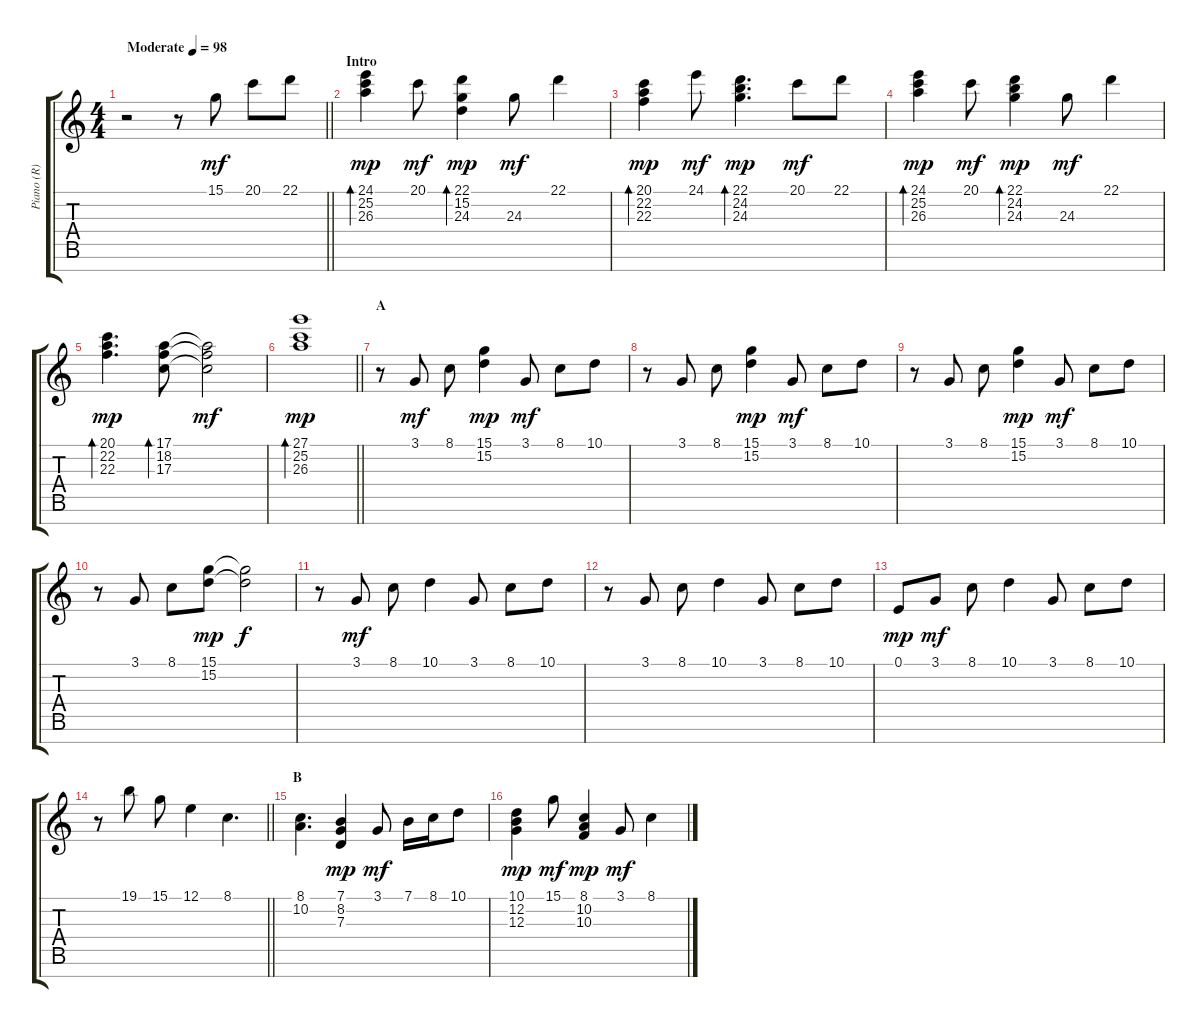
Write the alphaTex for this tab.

\track ("Piano (R)" "Piano (R)") {instrument acousticgrandpiano}
\staff {score tabs}
\tuning (E4 B3 G3 D3 A2 E2 B1) {hide}
\ts (4 4)
\tempo (98 "Moderate")
\clef g2
\barLineRight lightlight
\ks c
r.2{dy mf instrument acousticgrandpiano} r.8 15.1.8 20.1.8 22.1.8 |
\section ("" "Intro")
(24.1 25.2 26.3).4{bd 60 dy mp} 20.1.8{dy mf} (22.1 15.2 24.3).4{bd 60 dy mp} 24.3.8{dy mf} 22.1.4 |
(20.1 22.2 22.3).4{bd 60 dy mp} 24.1.8{dy mf} (22.1 24.2 24.3).4{d bd 60 dy mp} 20.1.8{dy mf} 22.1.8 |
(24.1 25.2 26.3).4{bd 60 dy mp} 20.1.8{dy mf} (22.1 24.2 24.3).4{bd 60 dy mp} 24.3.8{dy mf} 22.1.4 |
(20.1 22.2 22.3).4{d bd 60 dy mp} (17.1 18.2 17.3).8{bd 60} (17.1{t} 18.2{t} 17.3{t}).2{dy mf} |
\barLineRight lightlight
(27.1 25.2 26.3).1{bd 240 dy mp} |
\section ("" "A")
r.8 3.1.8{dy mf} 8.1.8 (15.1 15.2).4{dy mp} 3.1.8{dy mf} 8.1.8 10.1.8 |
r.8 3.1.8 8.1.8 (15.1 15.2).4{dy mp} 3.1.8{dy mf} 8.1.8 10.1.8 |
r.8 3.1.8 8.1.8 (15.1 15.2).4{dy mp} 3.1.8{dy mf} 8.1.8 10.1.8 |
r.8 3.1.8 8.1.8 (15.1 15.2).8{dy mp} (15.1{t} 15.2{t}).2{dy f} |
r.8 3.1.8{dy mf} 8.1.8 10.1.4 3.1.8 8.1.8 10.1.8 |
r.8 3.1.8 8.1.8 10.1.4 3.1.8 8.1.8 10.1.8 |
0.1.8{dy mp} 3.1.8{dy mf} 8.1.8 10.1.4 3.1.8 8.1.8 10.1.8 |
\barLineRight lightlight
r.8 19.1.8 15.1.8 12.1.4 8.1.4{d} |
\section ("" "B")
(8.1 10.2).4{d} (7.1 8.2 7.3).4{dy mp} 3.1.8{dy mf} 7.1.16 8.1.16 10.1.8 |
(10.1 12.2 12.3).4{dy mp} 15.1.8{dy mf} (8.1 10.2 10.3).4{dy mp} 3.1.8{dy mf} 8.1.4
